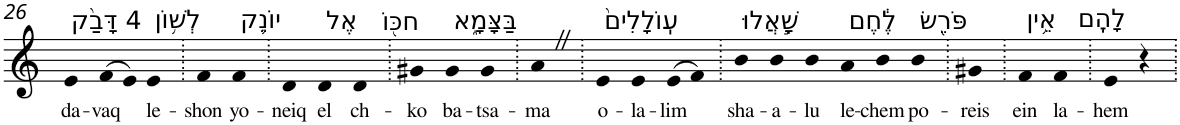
**kern	**text
*part1	*part1
*staff1	*staff1
*I"Piano	*
*I'Pno	*
!!LO:PB:g=z
*clefG2	*
*k[]	*
=26	=26
!LO:TX:a:t=4 דָּבַ֨ק	!
!	!LO:LY:b
4e	da-
!	!LO:LY:b
(>8f	-vaq
8e)	.
!LO:TX:a:t=לְשׁ֥וֹן	!
!	!LO:LY:b
4e	le-
=27.	=27.
!	!LO:LY:b
4f	-shon
!LO:TX:a:t=יוֹנֵ֛ק	!
!	!LO:LY:b
4f	yo-
=28.	=28.
!	!LO:LY:b
4d	-neiq
!LO:TX:a:t=אֶל	!
!	!LO:LY:b
4d	el
!LO:TX:a:t=חכּ֖וֹ	!
!	!LO:LY:b
4d	ch-
=29.	=29.
!	!LO:LY:b
4g#X	-ko
!LO:TX:a:t=בַּצָּמָ֑א	!
!	!LO:LY:b
4g#	ba-
!	!LO:LY:b
4g#	-tsa-
=30.	=30.
!	!LO:LY:b
4aZ	-ma
=31.	=31.
!LO:TX:a:t=עֽוֹלָלִים֙	!
!	!LO:LY:b
4e	o-
!	!LO:LY:b
4e	-la-
!	!LO:LY:b
(>8e	-lim
8f)	.
=32.	=32.
!LO:TX:a:t=שָׁ֣אֲלוּ	!
!	!LO:LY:b
4b	sha-
!	!LO:LY:b
4b	-a-
!	!LO:LY:b
4b	-lu
!LO:TX:a:t=לֶ֔חֶם	!
!	!LO:LY:b
4a	le-
!	!LO:LY:b
4b	-chem
!LO:TX:a:t=פֹּרֵ֖שׂ	!
!	!LO:LY:b
4b	po-
=33.	=33.
!	!LO:LY:b
4g#X	-reis
=34.	=34.
!LO:TX:a:t=אֵ֥ין	!
!	!LO:LY:b
4f	ein
!LO:TX:a:t=לָהֶֽם	!
!	!LO:LY:b
4f	la-
=35.	=35.
!	!LO:LY:b
4e	-hem
4r	.
=.	=.
*-	*-
